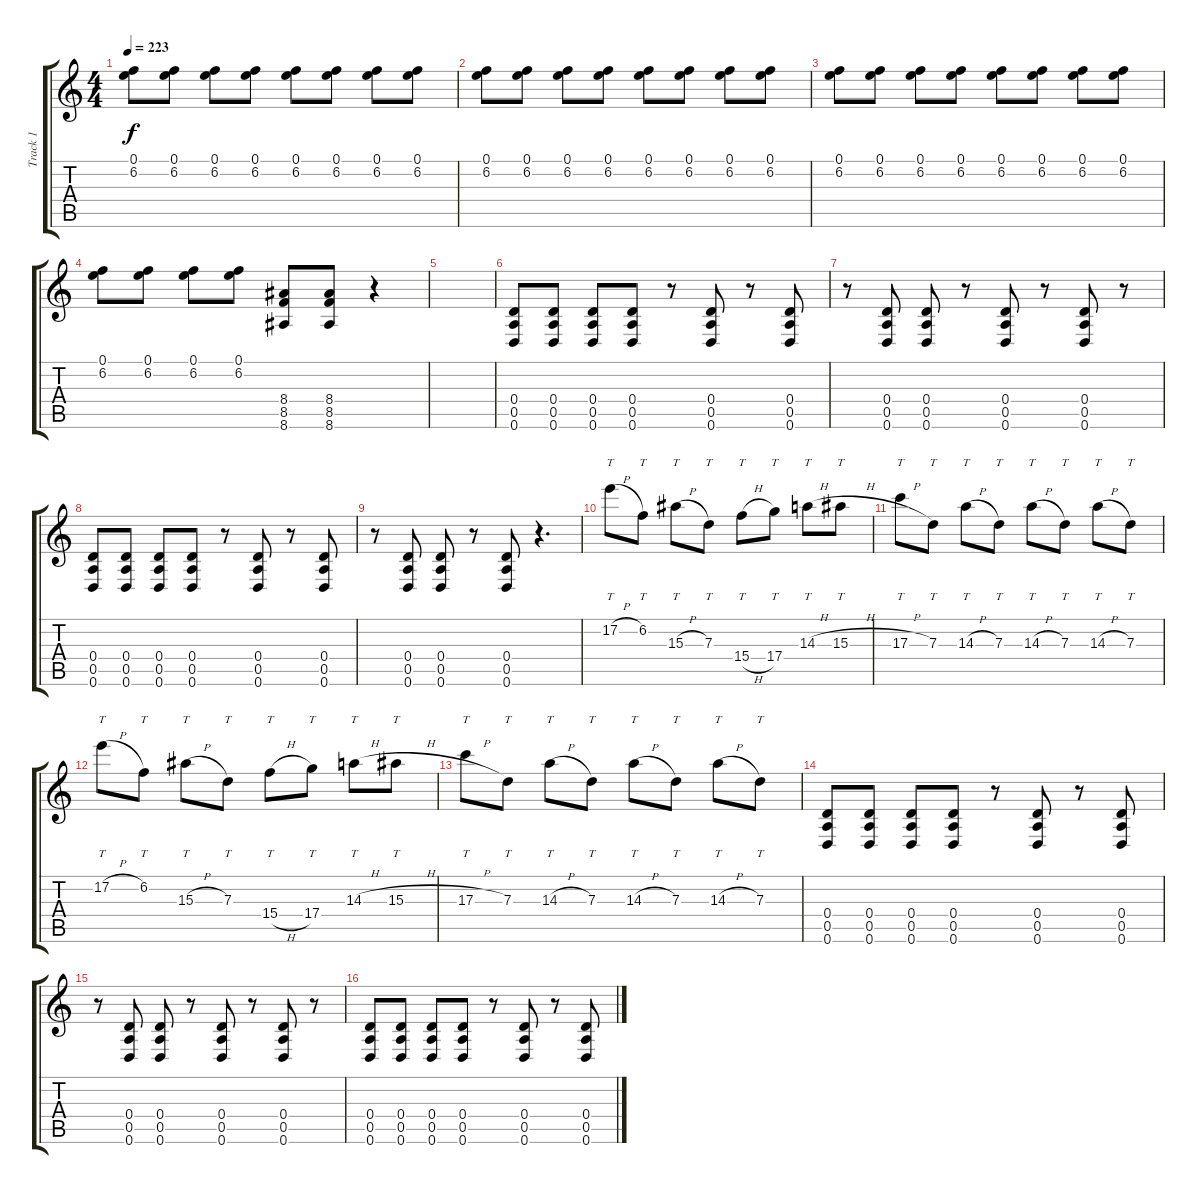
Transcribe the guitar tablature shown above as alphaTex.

\track ("Track 1" "Track 1") {instrument distortionguitar}
\staff {score tabs}
\tuning (E4 B3 G3 D3 A2 D2) {hide}
\ts (4 4)
\tempo 223
\clef g2
\ks c
(0.1 6.2).8{dy f} (0.1 6.2).8 (0.1 6.2).8 (0.1 6.2).8 (0.1 6.2).8 (0.1 6.2).8 (0.1 6.2).8 (0.1 6.2).8 |
(0.1 6.2).8 (0.1 6.2).8 (0.1 6.2).8 (0.1 6.2).8 (0.1 6.2).8 (0.1 6.2).8 (0.1 6.2).8 (0.1 6.2).8 |
(0.1 6.2).8 (0.1 6.2).8 (0.1 6.2).8 (0.1 6.2).8 (0.1 6.2).8 (0.1 6.2).8 (0.1 6.2).8 (0.1 6.2).8 |
(0.1 6.2).8 (0.1 6.2).8 (0.1 6.2).8 (0.1 6.2).8 (8.4 8.5 8.6).8 (8.4 8.5 8.6).8 r.4 |
|
(0.4 0.5 0.6).8 (0.4 0.5 0.6).8 (0.4 0.5 0.6).8 (0.4 0.5 0.6).8 r.8 (0.4 0.5 0.6).8 r.8 (0.4 0.5 0.6).8 |
r.8 (0.4 0.5 0.6).8 (0.4 0.5 0.6).8 r.8 (0.4 0.5 0.6).8 r.8 (0.4 0.5 0.6).8 r.8 |
(0.4 0.5 0.6).8 (0.4 0.5 0.6).8 (0.4 0.5 0.6).8 (0.4 0.5 0.6).8 r.8 (0.4 0.5 0.6).8 r.8 (0.4 0.5 0.6).8 |
r.8 (0.4 0.5 0.6).8 (0.4 0.5 0.6).8 r.8 (0.4 0.5 0.6).8 r.4{d} |
17.2{h}.8{tt} 6.2.8{tt} 15.3{h}.8{tt} 7.3.8{tt} 15.4{h}.8{tt} 17.4.8{tt} 14.3{h}.8{tt} 15.3{h}.8{tt} |
17.3{h}.8{tt} 7.3.8{tt} 14.3{h}.8{tt} 7.3.8{tt} 14.3{h}.8{tt} 7.3.8{tt} 14.3{h}.8{tt} 7.3.8{tt} |
17.2{h}.8{tt} 6.2.8{tt} 15.3{h}.8{tt} 7.3.8{tt} 15.4{h}.8{tt} 17.4.8{tt} 14.3{h}.8{tt} 15.3{h}.8{tt} |
17.3{h}.8{tt} 7.3.8{tt} 14.3{h}.8{tt} 7.3.8{tt} 14.3{h}.8{tt} 7.3.8{tt} 14.3{h}.8{tt} 7.3.8{tt} |
(0.4 0.5 0.6).8 (0.4 0.5 0.6).8 (0.4 0.5 0.6).8 (0.4 0.5 0.6).8 r.8 (0.4 0.5 0.6).8 r.8 (0.4 0.5 0.6).8 |
r.8 (0.4 0.5 0.6).8 (0.4 0.5 0.6).8 r.8 (0.4 0.5 0.6).8 r.8 (0.4 0.5 0.6).8 r.8 |
(0.4 0.5 0.6).8 (0.4 0.5 0.6).8 (0.4 0.5 0.6).8 (0.4 0.5 0.6).8 r.8 (0.4 0.5 0.6).8 r.8 (0.4 0.5 0.6).8
